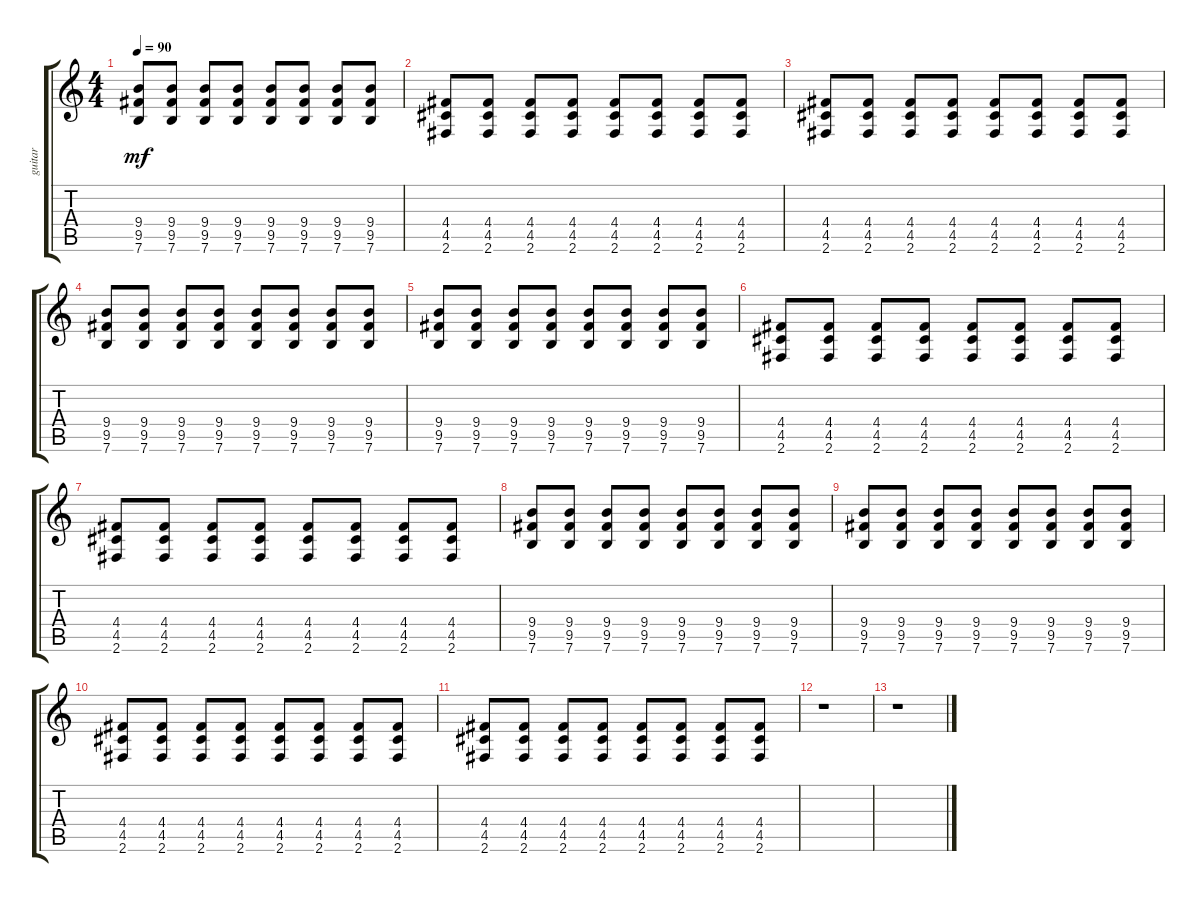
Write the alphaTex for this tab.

\track ("guitar" "guitar") {instrument electricguitarclean}
\staff {score tabs}
\tuning (E4 B3 G3 D3 A2 E2) {hide}
\ts (4 4)
\tempo 90
\clef g2
\ks c
(9.4 9.5 7.6).8{dy mf} (9.4 9.5 7.6).8 (9.4 9.5 7.6).8 (9.4 9.5 7.6).8 (9.4 9.5 7.6).8 (9.4 9.5 7.6).8 (9.4 9.5 7.6).8 (9.4 9.5 7.6).8 |
(4.4 4.5 2.6).8 (4.4 4.5 2.6).8 (4.4 4.5 2.6).8 (4.4 4.5 2.6).8 (4.4 4.5 2.6).8 (4.4 4.5 2.6).8 (4.4 4.5 2.6).8 (4.4 4.5 2.6).8 |
(4.4 4.5 2.6).8 (4.4 4.5 2.6).8 (4.4 4.5 2.6).8 (4.4 4.5 2.6).8 (4.4 4.5 2.6).8 (4.4 4.5 2.6).8 (4.4 4.5 2.6).8 (4.4 4.5 2.6).8 |
(9.4 9.5 7.6).8 (9.4 9.5 7.6).8 (9.4 9.5 7.6).8 (9.4 9.5 7.6).8 (9.4 9.5 7.6).8 (9.4 9.5 7.6).8 (9.4 9.5 7.6).8 (9.4 9.5 7.6).8 |
(9.4 9.5 7.6).8 (9.4 9.5 7.6).8 (9.4 9.5 7.6).8 (9.4 9.5 7.6).8 (9.4 9.5 7.6).8 (9.4 9.5 7.6).8 (9.4 9.5 7.6).8 (9.4 9.5 7.6).8 |
(4.4 4.5 2.6).8 (4.4 4.5 2.6).8 (4.4 4.5 2.6).8 (4.4 4.5 2.6).8 (4.4 4.5 2.6).8 (4.4 4.5 2.6).8 (4.4 4.5 2.6).8 (4.4 4.5 2.6).8 |
(4.4 4.5 2.6).8 (4.4 4.5 2.6).8 (4.4 4.5 2.6).8 (4.4 4.5 2.6).8 (4.4 4.5 2.6).8 (4.4 4.5 2.6).8 (4.4 4.5 2.6).8 (4.4 4.5 2.6).8 |
(9.4 9.5 7.6).8 (9.4 9.5 7.6).8 (9.4 9.5 7.6).8 (9.4 9.5 7.6).8 (9.4 9.5 7.6).8 (9.4 9.5 7.6).8 (9.4 9.5 7.6).8 (9.4 9.5 7.6).8 |
(9.4 9.5 7.6).8 (9.4 9.5 7.6).8 (9.4 9.5 7.6).8 (9.4 9.5 7.6).8 (9.4 9.5 7.6).8 (9.4 9.5 7.6).8 (9.4 9.5 7.6).8 (9.4 9.5 7.6).8 |
(4.4 4.5 2.6).8 (4.4 4.5 2.6).8 (4.4 4.5 2.6).8 (4.4 4.5 2.6).8 (4.4 4.5 2.6).8 (4.4 4.5 2.6).8 (4.4 4.5 2.6).8 (4.4 4.5 2.6).8 |
(4.4 4.5 2.6).8 (4.4 4.5 2.6).8 (4.4 4.5 2.6).8 (4.4 4.5 2.6).8 (4.4 4.5 2.6).8 (4.4 4.5 2.6).8 (4.4 4.5 2.6).8 (4.4 4.5 2.6).8 |
r.1 |
r.1
